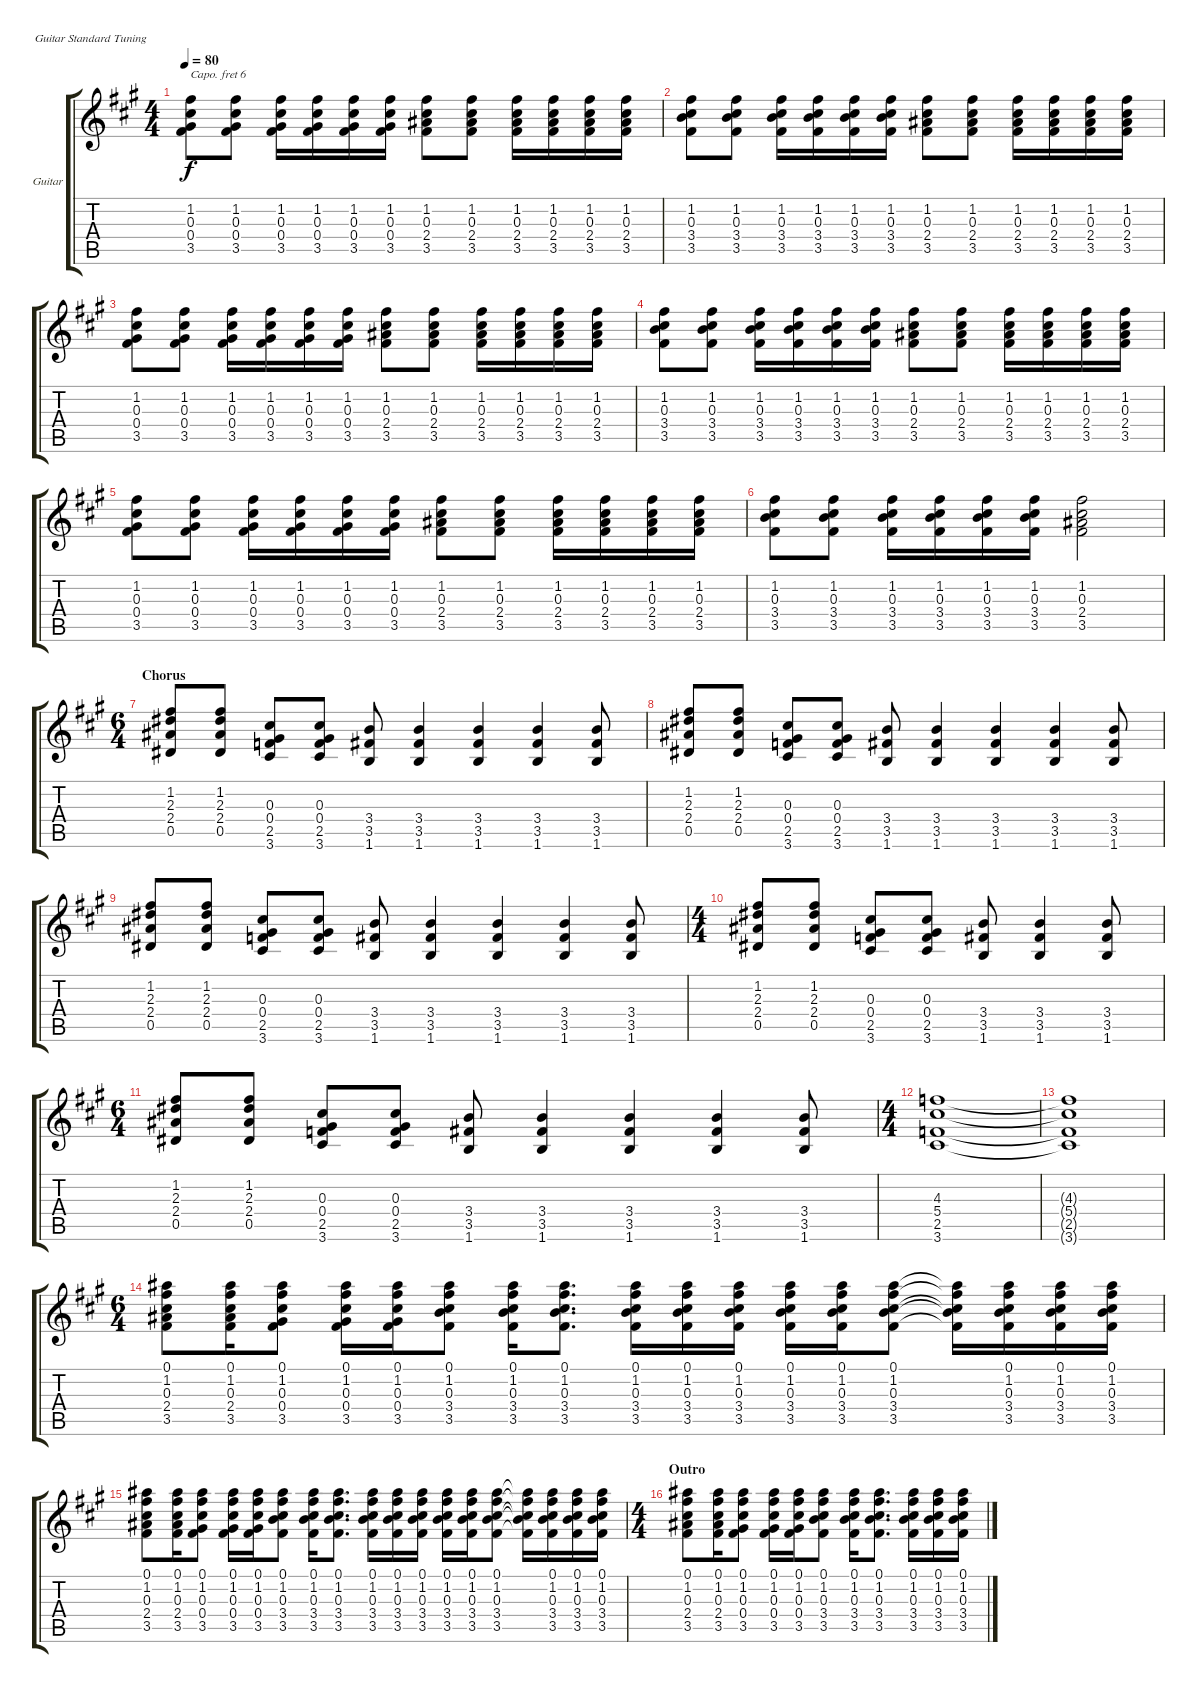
\defaultSystemsLayout 4
\bracketExtendMode groupsimilarinstruments
\firstSystemTrackNameOrientation horizontal
\otherSystemsTrackNameOrientation horizontal
\track ("Guitar" "Guitar") {instrument acousticguitarsteel}
\staff {score tabs}
\capo 6
\tuning (E4 B3 G3 D3 A2 E2)
\ts (4 4)
\tempo 80
\clef g2
\ks a
(3.5 1.2 0.3 0.4).8{dy f} (3.5 1.2 0.3 0.4).8 (3.5 1.2 0.3 0.4).16 (3.5 1.2 0.3 0.4).16 (3.5 1.2 0.3 0.4).16 (3.5 1.2 0.3 0.4).16 (3.5 1.2 0.3 2.4).8 (3.5 1.2 0.3 2.4).8 (3.5 1.2 0.3 2.4).16 (3.5 1.2 0.3 2.4).16 (3.5 1.2 0.3 2.4).16 (3.5 1.2 0.3 2.4).16 |
(3.5 1.2 0.3 3.4).8 (3.5 1.2 0.3 3.4).8 (3.5 1.2 0.3 3.4).16 (3.5 1.2 0.3 3.4).16 (3.5 1.2 0.3 3.4).16 (3.5 1.2 0.3 3.4).16 (3.5 1.2 0.3 2.4).8 (3.5 1.2 0.3 2.4).8 (3.5 1.2 0.3 2.4).16 (3.5 1.2 0.3 2.4).16 (3.5 1.2 0.3 2.4).16 (3.5 1.2 0.3 2.4).16 |
(3.5 1.2 0.3 0.4).8 (3.5 1.2 0.3 0.4).8 (3.5 1.2 0.3 0.4).16 (3.5 1.2 0.3 0.4).16 (3.5 1.2 0.3 0.4).16 (3.5 1.2 0.3 0.4).16 (3.5 1.2 0.3 2.4).8 (3.5 1.2 0.3 2.4).8 (3.5 1.2 0.3 2.4).16 (3.5 1.2 0.3 2.4).16 (3.5 1.2 0.3 2.4).16 (3.5 1.2 0.3 2.4).16 |
(3.5 1.2 0.3 3.4).8 (3.5 1.2 0.3 3.4).8 (3.5 1.2 0.3 3.4).16 (3.5 1.2 0.3 3.4).16 (3.5 1.2 0.3 3.4).16 (3.5 1.2 0.3 3.4).16 (3.5 1.2 0.3 2.4).8 (3.5 1.2 0.3 2.4).8 (3.5 1.2 0.3 2.4).16 (3.5 1.2 0.3 2.4).16 (3.5 1.2 0.3 2.4).16 (3.5 1.2 0.3 2.4).16 |
(3.5 1.2 0.3 0.4).8 (3.5 1.2 0.3 0.4).8 (3.5 1.2 0.3 0.4).16 (3.5 1.2 0.3 0.4).16 (3.5 1.2 0.3 0.4).16 (3.5 1.2 0.3 0.4).16 (3.5 1.2 0.3 2.4).8 (3.5 1.2 0.3 2.4).8 (3.5 1.2 0.3 2.4).16 (3.5 1.2 0.3 2.4).16 (3.5 1.2 0.3 2.4).16 (3.5 1.2 0.3 2.4).16 |
(3.5 1.2 0.3 3.4).8 (3.5 1.2 0.3 3.4).8 (3.5 1.2 0.3 3.4).16 (3.5 1.2 0.3 3.4).16 (3.5 1.2 0.3 3.4).16 (3.5 1.2 0.3 3.4).16 (3.5 1.2 0.3 2.4).2 |
\ts (6 4)
\section ("" "Chorus")
(2.4 0.5 2.3 1.2).8 (0.5 1.2 2.3 2.4).8 (3.6 2.5 0.4 0.3).8 (3.6 0.3 0.4 2.5).8 (1.6 3.5 3.4).8 (1.6 3.5 3.4).4 (1.6 3.5 3.4).4 (1.6 3.5 3.4).4 (1.6 3.5 3.4).8 |
(2.4 0.5 2.3 1.2).8 (0.5 1.2 2.3 2.4).8 (3.6 2.5 0.4 0.3).8 (3.6 0.3 0.4 2.5).8 (1.6 3.5 3.4).8 (1.6 3.5 3.4).4 (1.6 3.5 3.4).4 (1.6 3.5 3.4).4 (1.6 3.5 3.4).8 |
(2.4 0.5 2.3 1.2).8 (0.5 1.2 2.3 2.4).8 (3.6 2.5 0.4 0.3).8 (3.6 0.3 0.4 2.5).8 (1.6 3.5 3.4).8 (1.6 3.5 3.4).4 (1.6 3.5 3.4).4 (1.6 3.5 3.4).4 (1.6 3.5 3.4).8 |
\ts (4 4)
(2.4 0.5 2.3 1.2).8 (0.5 1.2 2.3 2.4).8 (3.6 2.5 0.4 0.3).8 (3.6 0.3 0.4 2.5).8 (1.6 3.5 3.4).8 (1.6 3.5 3.4).4 (1.6 3.5 3.4).8 |
\ts (6 4)
(2.4 0.5 2.3 1.2).8 (0.5 1.2 2.3 2.4).8 (3.6 2.5 0.4 0.3).8 (3.6 0.3 0.4 2.5).8 (1.6 3.5 3.4).8 (1.6 3.5 3.4).4 (1.6 3.5 3.4).4 (1.6 3.5 3.4).4 (1.6 3.5 3.4).8 |
\ts (4 4)
(2.5 5.4 4.3 3.6).1 |
(3.6{t} 2.5{t} 5.4{t} 4.3{t}).1 |
\ts (6 4)
(2.4 3.5 0.3 1.2 0.1).8 (2.4 3.5 0.3 1.2 0.1).16 (0.4 3.5 0.3 1.2 0.1).8 (0.4 3.5 0.3 1.2 0.1).16 (0.4 3.5 0.3 1.2 0.1).16 (3.4 3.5 0.3 1.2 0.1).8 (3.4 3.5 0.3 1.2 0.1).16 (3.4 3.5 0.3 1.2 0.1).8{d} (3.4 3.5 0.3 1.2 0.1).16 (3.4 3.5 0.3 1.2 0.1).16 (3.4 3.5 0.3 1.2 0.1).16 (3.4 3.5 0.1 1.2 0.3).16 (3.4 3.5 0.1 1.2 0.3).16 (3.4 3.5 0.1 1.2 0.3).8 (3.4{t} 3.5{t} 0.1{t} 1.2{t} 0.3{t}).16 (3.4 3.5 0.1 1.2 0.3).16 (3.4 3.5 0.1 1.2 0.3).16 (3.4 3.5 0.1 1.2 0.3).16 |
(2.4 3.5 0.3 1.2 0.1).8 (2.4 3.5 0.3 1.2 0.1).16 (0.4 3.5 0.3 1.2 0.1).8 (0.4 3.5 0.3 1.2 0.1).16 (0.4 3.5 0.3 1.2 0.1).16 (3.4 3.5 0.3 1.2 0.1).8 (3.4 3.5 0.3 1.2 0.1).16 (3.4 3.5 0.3 1.2 0.1).8{d} (3.4 3.5 0.3 1.2 0.1).16 (3.4 3.5 0.3 1.2 0.1).16 (3.4 3.5 0.3 1.2 0.1).16 (3.4 3.5 0.1 1.2 0.3).16 (3.4 3.5 0.1 1.2 0.3).16 (3.4 3.5 0.1 1.2 0.3).8 (3.4{t} 3.5{t} 0.1{t} 1.2{t} 0.3{t}).16 (3.4 3.5 0.1 1.2 0.3).16 (3.4 3.5 0.1 1.2 0.3).16 (3.4 3.5 0.1 1.2 0.3).16 |
\ts (4 4)
\section ("" "Outro")
(2.4 3.5 0.3 1.2 0.1).8 (2.4 3.5 0.3 1.2 0.1).16 (0.4 3.5 0.3 1.2 0.1).8 (0.4 3.5 0.3 1.2 0.1).16 (0.4 3.5 0.3 1.2 0.1).16 (3.4 3.5 0.3 1.2 0.1).8 (3.4 3.5 0.3 1.2 0.1).16 (3.4 3.5 0.3 1.2 0.1).8{d} (3.4 3.5 0.3 1.2 0.1).16 (3.4 3.5 0.3 1.2 0.1).16 (3.4 3.5 0.3 1.2 0.1).16
